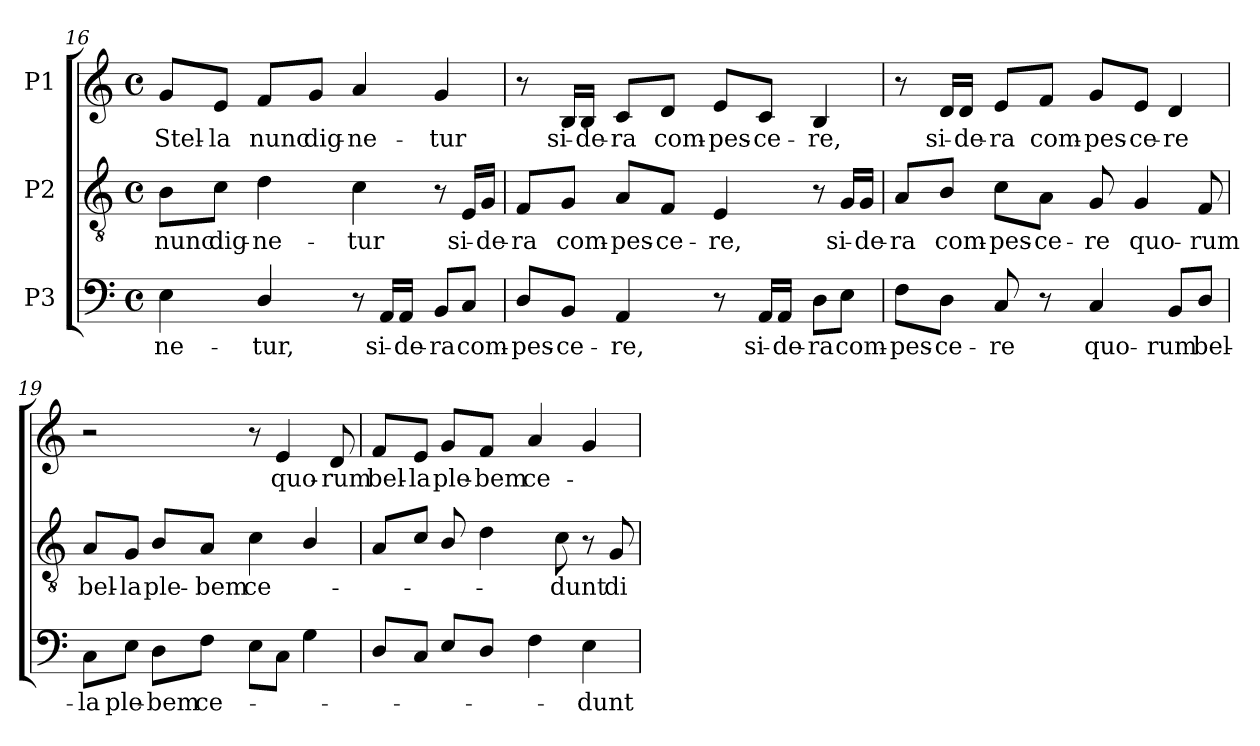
**kern	**text	**kern	**text	**kern	**text
*part3	*part3	*part2	*part2	*part1	*part1
*staff3	*staff3	*staff2	*staff2	*staff1	*staff1
*I"P3	*	*I"P2	*	*I"P1	*
!!LO:LB:g=z
*clefF4	*	*clefGv2	*	*clefG2	*
*	*	*ITrd7c12	*	*	*
*k[]	*	*k[]	*	*k[]	*
*C:	*	*C:	*	*C:	*
*M4/4	*	*M4/4	*	*M4/4	*
*met(c)	*	*met(c)	*	*met(c)	*
=16	=16	=16	=16	=16	=16
!	!LO:LY:b:color=#000000	!	!	!	!
!	!	!	!LO:LY:b:color=#000000	!	!
!	!	!	!	!	!LO:LY:b:color=#000000
4Ei\	-ne-	8BBi\L	nunc	8gi/L	Stel-
!	!	!	!LO:LY:b:color=#000000	!	!
!	!	!	!	!	!LO:LY:b:color=#000000
.	.	8Ci\J	dig-	8ei/J	-la
!	!LO:LY:b:color=#000000	!	!	!	!
!	!	!	!LO:LY:b:color=#000000	!	!
!	!	!	!	!	!LO:LY:b:color=#000000
4Di/	-tur,	4Di\	-ne-	8fi/L	nunc
!	!	!	!	!	!LO:LY:b:color=#000000
.	.	.	.	8gi/J	dig-
!	!	!	!LO:LY:b:color=#000000	!	!
!	!	!	!	!	!LO:LY:b:color=#000000
8r	.	4Ci\	-tur	4ai/	-ne-
!	!LO:LY:b:color=#000000	!	!	!	!
16AAi/LL	si-	.	.	.	.
!	!LO:LY:b:color=#000000	!	!	!	!
16AAi/JJ	-de-	.	.	.	.
!	!LO:LY:b:color=#000000	!	!	!	!
!	!	!	!	!	!LO:LY:b:color=#000000
8BBi/L	-ra	8r	.	4gi/	-tur
!	!LO:LY:b:color=#000000	!	!	!	!
!	!	!	!LO:LY:b:color=#000000	!	!
8Ci/J	com-	16EEi/LL	si-	.	.
!	!	!	!LO:LY:b:color=#000000	!	!
.	.	16GGi/JJ	-de-	.	.
=17	=17	=17	=17	=17	=17
!	!LO:LY:b:color=#000000	!	!	!	!
!	!	!	!LO:LY:b:color=#000000	!	!
8Di/L	-pes-	8FFi/L	-ra	8r	.
!	!LO:LY:b:color=#000000	!	!	!	!
!	!	!	!LO:LY:b:color=#000000	!	!
!	!	!	!	!	!LO:LY:b:color=#000000
8BBi/J	-ce-	8GGi/J	com-	16Bi/LL	si-
!	!	!	!	!	!LO:LY:b:color=#000000
.	.	.	.	16Bi/JJ	-de-
!	!LO:LY:b:color=#000000	!	!	!	!
!	!	!	!LO:LY:b:color=#000000	!	!
!	!	!	!	!	!LO:LY:b:color=#000000
4AAi/	-re,	8AAi/L	-pes-	8ci/L	-ra
!	!	!	!LO:LY:b:color=#000000	!	!
!	!	!	!	!	!LO:LY:b:color=#000000
.	.	8FFi/J	-ce-	8di/J	com-
!	!	!	!LO:LY:b:color=#000000	!	!
!	!	!	!	!	!LO:LY:b:color=#000000
8r	.	4EEi/	-re,	8ei/L	-pes-
!	!LO:LY:b:color=#000000	!	!	!	!
!	!	!	!	!	!LO:LY:b:color=#000000
16AAi/LL	si-	.	.	8ci/J	-ce-
!	!LO:LY:b:color=#000000	!	!	!	!
16AAi/JJ	-de-	.	.	.	.
!	!LO:LY:b:color=#000000	!	!	!	!
!	!	!	!	!	!LO:LY:b:color=#000000
8Di\L	-ra	8r	.	4Bi/	-re,
!	!LO:LY:b:color=#000000	!	!	!	!
!	!	!	!LO:LY:b:color=#000000	!	!
8Ei\J	com-	16GGi/LL	si-	.	.
!	!	!	!LO:LY:b:color=#000000	!	!
.	.	16GGi/JJ	-de-	.	.
!!LO:LB:g=z
=18	=18	=18	=18	=18	=18
!	!LO:LY:b:color=#000000	!	!	!	!
!	!	!	!LO:LY:b:color=#000000	!	!
8Fi\L	-pes-	8AAi/L	-ra	8r	.
!	!LO:LY:b:color=#000000	!	!	!	!
!	!	!	!LO:LY:b:color=#000000	!	!
!	!	!	!	!	!LO:LY:b:color=#000000
8Di\J	-ce-	8BBi/J	com-	16di/LL	si-
!	!	!	!	!	!LO:LY:b:color=#000000
.	.	.	.	16di/JJ	-de-
!	!LO:LY:b:color=#000000	!	!	!	!
!	!	!	!LO:LY:b:color=#000000	!	!
!	!	!	!	!	!LO:LY:b:color=#000000
8Ci/	-re	8Ci\L	-pes-	8ei/L	-ra
!	!	!	!LO:LY:b:color=#000000	!	!
!	!	!	!	!	!LO:LY:b:color=#000000
8r	.	8AAi\J	-ce-	8fi/J	com-
!	!LO:LY:b:color=#000000	!	!	!	!
!	!	!	!LO:LY:b:color=#000000	!	!
!	!	!	!	!	!LO:LY:b:color=#000000
4Ci/	quo-	8GGi/	-re	8gi/L	-pes-
!	!	!	!LO:LY:b:color=#000000	!	!
!	!	!	!	!	!LO:LY:b:color=#000000
.	.	4GGi/	quo-	8ei/J	-ce-
!	!LO:LY:b:color=#000000	!	!	!	!
!	!	!	!	!	!LO:LY:b:color=#000000
8BBi/L	-rum	.	.	4di/	-re
!	!LO:LY:b:color=#000000	!	!	!	!
!	!	!	!LO:LY:b:color=#000000	!	!
8Di/J	bel-	8FFi/	-rum	.	.
=19	=19	=19	=19	=19	=19
!	!LO:LY:b:color=#000000	!	!	!	!
!	!	!	!LO:LY:b:color=#000000	!	!
8Ci\L	-la	8AAi/L	bel-	2r	.
!	!LO:LY:b:color=#000000	!	!	!	!
!	!	!	!LO:LY:b:color=#000000	!	!
8Ei\J	ple-	8GGi/J	-la	.	.
!	!LO:LY:b:color=#000000	!	!	!	!
!	!	!	!LO:LY:b:color=#000000	!	!
8Di\L	-bem	8BBi/L	ple-	.	.
!	!LO:LY:b:color=#000000	!	!	!	!
!	!	!	!LO:LY:b:color=#000000	!	!
8Fi\J	ce-	8AAi/J	-bem	.	.
!	!	!	!LO:LY:b:color=#000000	!	!
8Ei\L	.	4Ci\	ce-	8r	.
!	!	!	!	!	!LO:LY:b:color=#000000
8Ci\J	.	.	.	4ei/	quo-
4Gi\	.	4BBi/	.	.	.
!	!	!	!	!	!LO:LY:b:color=#000000
.	.	.	.	8di/	-rum
=20	=20	=20	=20	=20	=20
!	!	!	!	!	!LO:LY:b:color=#000000
8Di/L	.	8AAi/L	.	8fi/L	bel-
!	!	!	!	!	!LO:LY:b:color=#000000
8Ci/J	.	8Ci/J	.	8ei/J	-la
!	!	!	!	!	!LO:LY:b:color=#000000
8Ei/L	.	8BBi/	.	8gi/L	ple-
!	!	!	!	!	!LO:LY:b:color=#000000
8Di/J	.	4Di\	.	8fi/J	-bem
!	!	!	!	!	!LO:LY:b:color=#000000
4Fi\	.	.	.	4ai/	ce-
!	!	!	!LO:LY:b:color=#000000	!	!
.	.	8Ci\	-dunt	.	.
!	!LO:LY:b:color=#000000	!	!	!	!
4Ei\	-dunt	8r	.	4gi/	.
!	!	!	!LO:LY:b:color=#000000	!	!
.	.	8GGi/	di-	.	.
=	=	=	=	=	=
*-	*-	*-	*-	*-	*-
